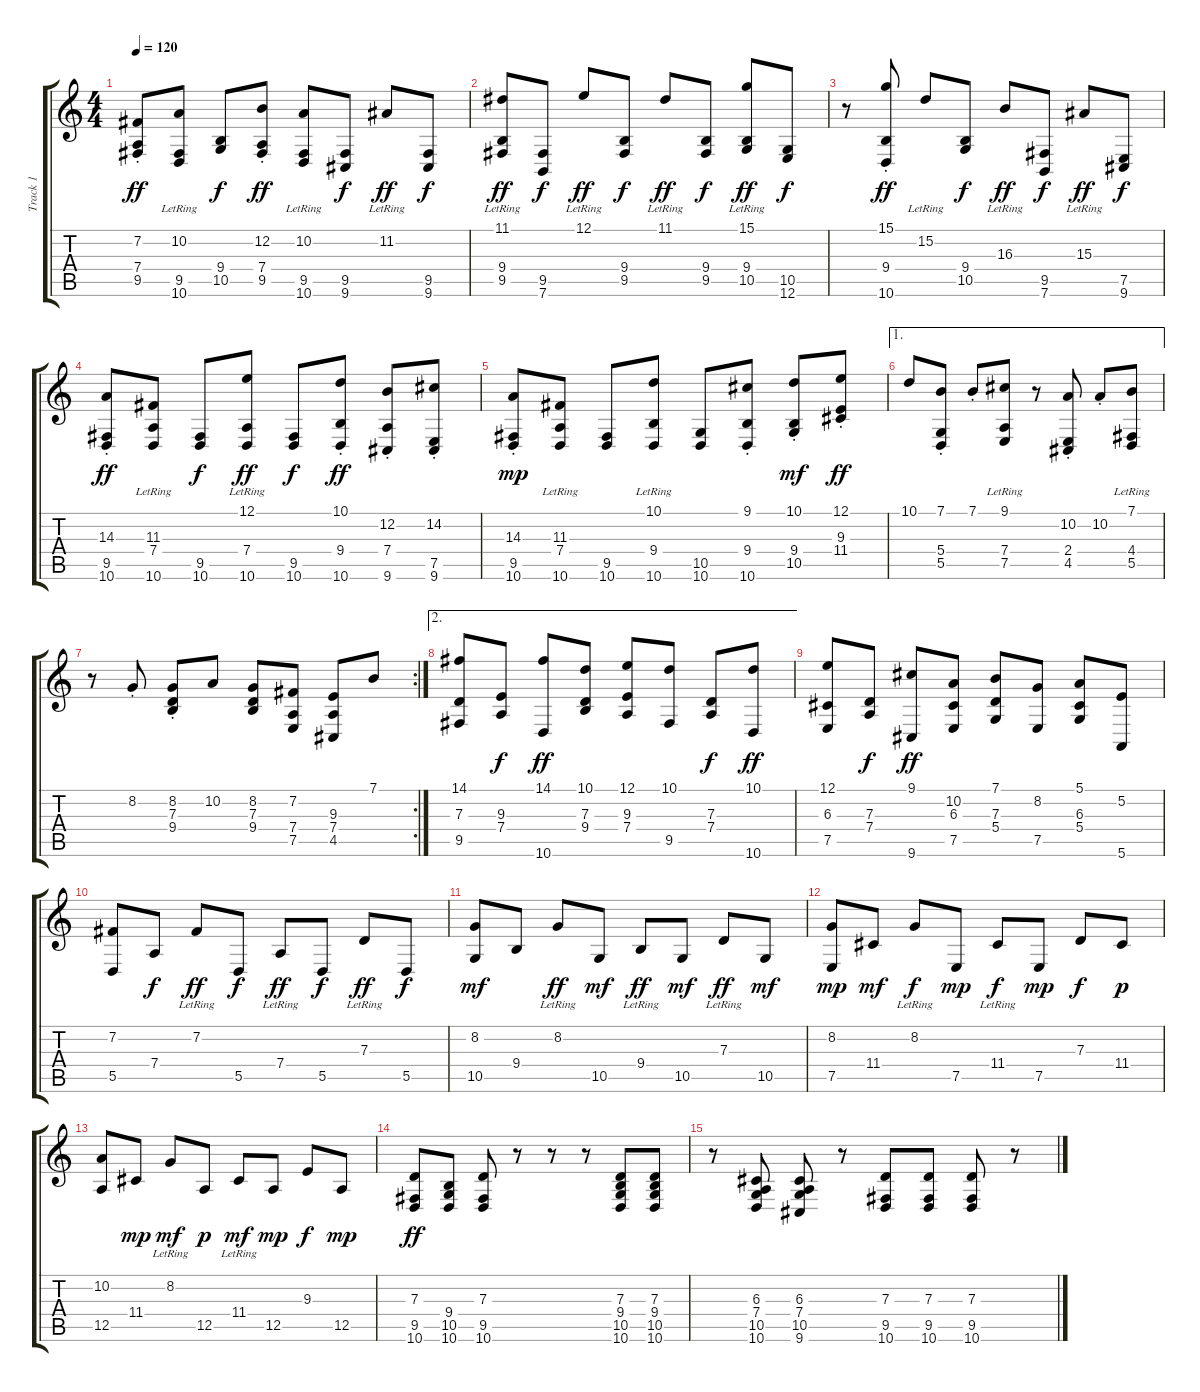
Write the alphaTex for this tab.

\track ("Track 1" "Track 1") {instrument kalimba}
\staff {score tabs}
\tuning (E4 B3 G3 D3 A2 E2) {hide}
\ts (4 4)
\tempo 120
\clef g2
\ks c
(7.2{st} 7.4 9.5).8{dy ff} (10.2{lr} 9.5 10.6).8 (9.4 10.5).8{dy f} (12.2{st} 7.4 9.5).8{dy ff} (10.2{lr} 9.5 10.6).8 (9.5 9.6).8{dy f} 11.2{lr}.8{dy ff} (9.5 9.6).8{dy f} |
(11.1{lr} 9.4 9.5).8{dy ff} (9.5 7.6).8{dy f} 12.1{lr}.8{dy ff} (9.4 9.5).8{dy f} 11.1{lr}.8{dy ff} (9.4 9.5).8{dy f} (15.1{lr} 9.4 10.5).8{dy ff} (10.5 12.6).8{dy f} |
r.8 (15.1{st} 9.4 10.6).8{dy ff} 15.2{lr}.8 (9.4 10.5).8{dy f} 16.3{lr}.8{dy ff} (9.5 7.6).8{dy f} 15.3{lr}.8{dy ff} (7.5 9.6).8{dy f} |
(14.3{st} 9.5 10.6).8{dy ff} (11.3{lr} 7.4 10.6).8 (9.5 10.6).8{dy f} (12.1{lr} 7.4 10.6).8{dy ff} (9.5 10.6).8{dy f} (10.1{st} 9.4 10.6).8{dy ff} (12.2{st} 7.4 9.6).8 (14.2{st} 7.5 9.6).8 |
(14.3{st} 9.5 10.6).8{dy mp} (11.3{lr} 7.4 10.6).8 (9.5 10.6).8 (10.1{lr} 9.4 10.6).8 (10.5 10.6).8 (9.1{st} 9.4 10.6).8 (10.1{st} 9.4 10.5).8{dy mf} (12.1{st} 9.3 11.4).8{dy ff} |
\ae 1
10.1.8 (7.1{st} 5.4 5.5).8 7.1{st}.8 (9.1{lr} 7.4 7.5).8 r.8 (10.2{st} 2.4 4.5).8 10.2{st}.8 (7.1{lr} 4.4 5.5).8 |
\rc 2
r.8 8.2{st}.8 (8.2{st} 7.3 9.4).8 10.2.8 (8.2 7.3 9.4).8 (7.2 7.4 7.5).8 (9.3 7.4 4.5).8 7.1.8 |
\ae 2
(14.1 7.3 9.5).8 (9.3 7.4).8{dy f} (14.1 10.6).8{dy ff} (10.1 7.3 9.4).8 (12.1 9.3 7.4).8 (10.1 9.5).8 (7.3 7.4).8{dy f} (10.1 10.6).8{dy ff} |
(12.1 6.3 7.5).8 (7.3 7.4).8{dy f} (9.1 9.6).8{dy ff} (10.2 6.3 7.5).8 (7.1 7.3 5.4).8 (8.2 7.5).8 (5.1 6.3 5.4).8 (5.2 5.6).8 |
(7.2 5.5).8 7.4.8{dy f} 7.2{lr}.8{dy ff} 5.5.8{dy f} 7.4{lr}.8{dy ff} 5.5.8{dy f} 7.3{lr}.8{dy ff} 5.5.8{dy f} |
(8.2 10.5).8{dy mf} 9.4.8 8.2{lr}.8{dy ff} 10.5.8{dy mf} 9.4{lr}.8{dy ff} 10.5.8{dy mf} 7.3{lr}.8{dy ff} 10.5.8{dy mf} |
(8.2 7.5).8{dy mp} 11.4.8{dy mf} 8.2{lr}.8{dy f} 7.5.8{dy mp} 11.4{lr}.8{dy f} 7.5.8{dy mp} 7.3.8{dy f} 11.4.8{dy p} |
(10.2 12.5).8 11.4.8{dy mp} 8.2{lr}.8{dy mf} 12.5.8{dy p} 11.4{lr}.8{dy mf} 12.5.8{dy mp} 9.3.8{dy f} 12.5.8{dy mp} |
(7.3 9.5 10.6).8{dy ff} (9.4 10.5 10.6).8 (7.3 9.5 10.6).8 r.8 r.8 r.8 (7.3 9.4 10.5 10.6).8 (7.3 9.4 10.5 10.6).8 |
r.8 (6.3 7.4 10.5 10.6).8 (6.3 7.4 10.5 9.6).8 r.8 (7.3 9.5 10.6).8 (7.3 9.5 10.6).8 (7.3 9.5 10.6).8 r.8
